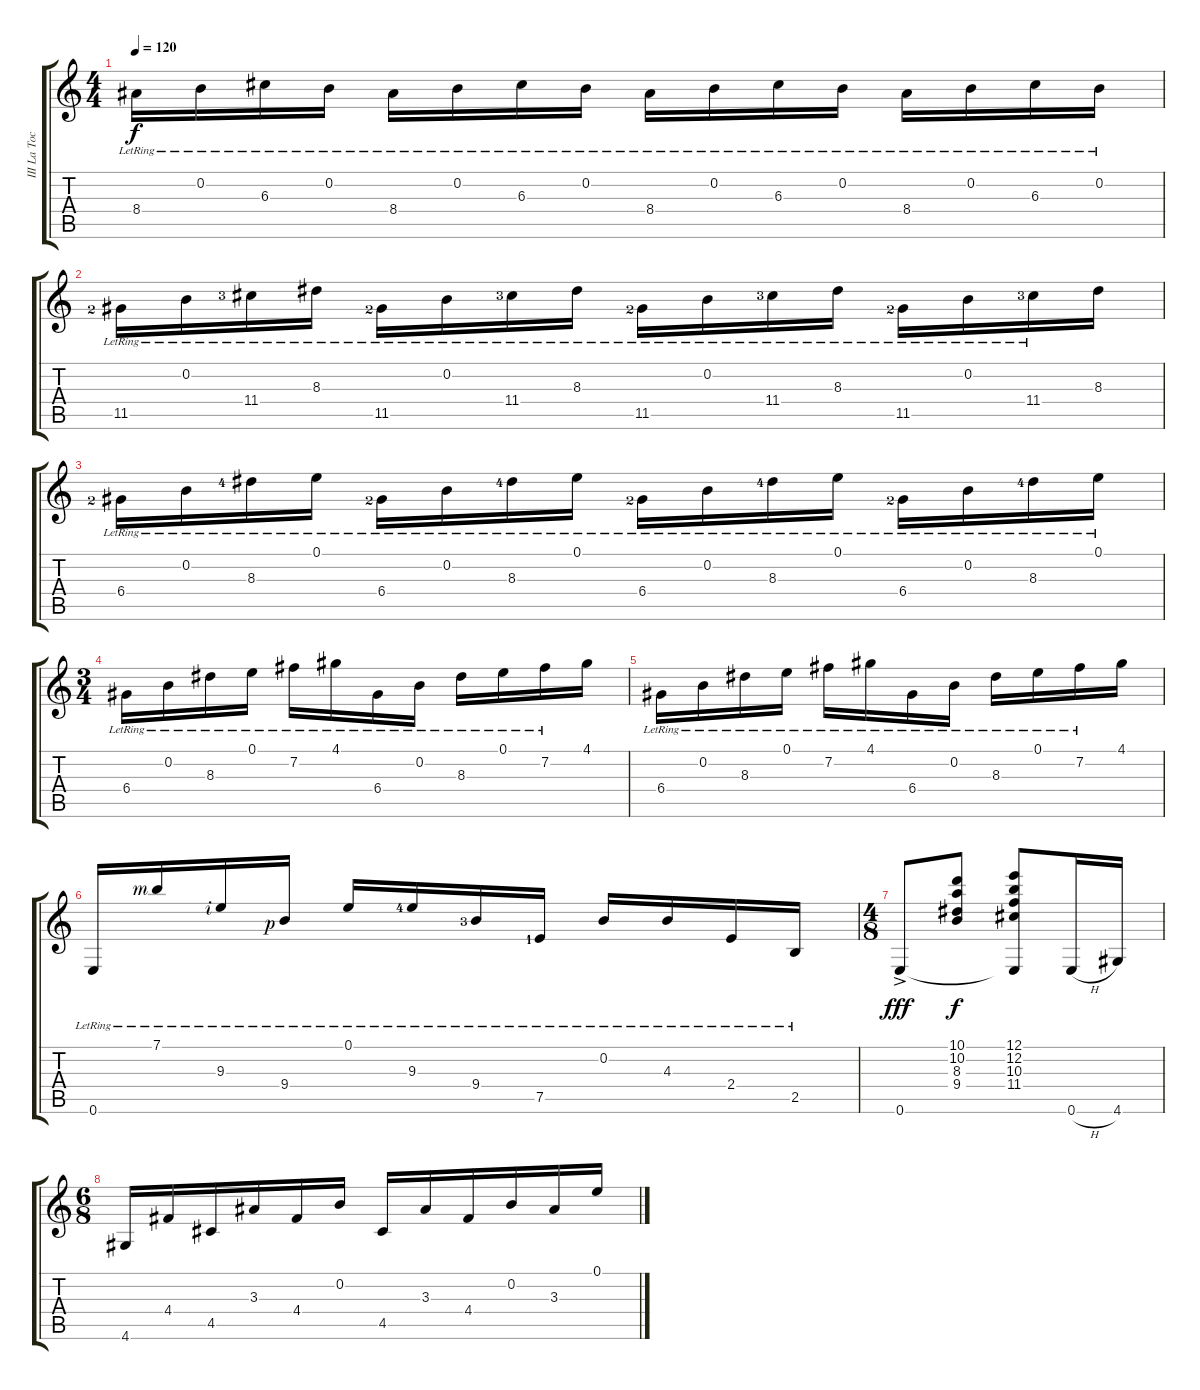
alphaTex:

\track ("III La Toccata De Pasquini  Allegro viva" "III La Toc") {instrument acousticguitarnylon}
\staff {score tabs}
\tuning (E4 B3 G3 D3 A2 E2) {hide}
\ts (4 4)
\tempo 120
\clef g2
\ks c
8.4{lr}.16{dy f} 0.2{lr}.16 6.3{lr}.16 0.2{lr}.16 8.4{lr}.16 0.2{lr}.16 6.3{lr}.16 0.2{lr}.16 8.4{lr}.16 0.2{lr}.16 6.3{lr}.16 0.2{lr}.16 8.4{lr}.16 0.2{lr}.16 6.3{lr}.16 0.2{lr}.16 |
11.5{lr lf 3}.16 0.2{lr}.16 11.4{lr lf 4}.16 8.3{lr}.16 11.5{lr lf 3}.16 0.2{lr}.16 11.4{lr lf 4}.16 8.3{lr}.16 11.5{lr lf 3}.16 0.2{lr}.16 11.4{lr lf 4}.16 8.3{lr}.16 11.5{lr lf 3}.16 0.2{lr}.16 11.4{lr lf 4}.16 8.3.16 |
6.4{lr lf 3}.16 0.2{lr}.16 8.3{lr lf 5}.16 0.1{lr}.16 6.4{lr lf 3}.16 0.2{lr}.16 8.3{lr lf 5}.16 0.1{lr}.16 6.4{lr lf 3}.16 0.2{lr}.16 8.3{lr lf 5}.16 0.1{lr}.16 6.4{lr lf 3}.16 0.2{lr}.16 8.3{lr lf 5}.16 0.1{lr}.16 |
\ts (3 4)
6.4{lr}.16 0.2{lr}.16 8.3{lr}.16 0.1{lr}.16 7.2{lr}.16 4.1{lr}.16 6.4{lr}.16 0.2{lr}.16 8.3{lr}.16 0.1{lr}.16 7.2{lr}.16 4.1.16 |
6.4{lr}.16 0.2{lr}.16 8.3{lr}.16 0.1{lr}.16 7.2{lr}.16 4.1{lr}.16 6.4{lr}.16 0.2{lr}.16 8.3{lr}.16 0.1{lr}.16 7.2{lr}.16 4.1.16 |
0.6{lr}.16 7.1{lr rf 3}.16 9.3{lr rf 2}.16 9.4{lr rf 1}.16 0.1{lr}.16 9.3{lr lf 5}.16 9.4{lr lf 4}.16 7.5{lr lf 2}.16 0.2{lr}.16 4.3{lr}.16 2.4{lr}.16 2.5{lr}.16 |
\ts (4 8)
0.6{ac}.8{dy fff} (10.1 10.2 8.3 9.4).8{dy f} (12.1 12.2 10.3 11.4 0.6{t}).8 0.6{h}.16 4.6.16 |
\ts (6 8)
4.6.16 4.4.16 4.5.16 3.3.16 4.4.16 0.2.16 4.5.16 3.3.16 4.4.16 0.2.16 3.3.16 0.1.16
